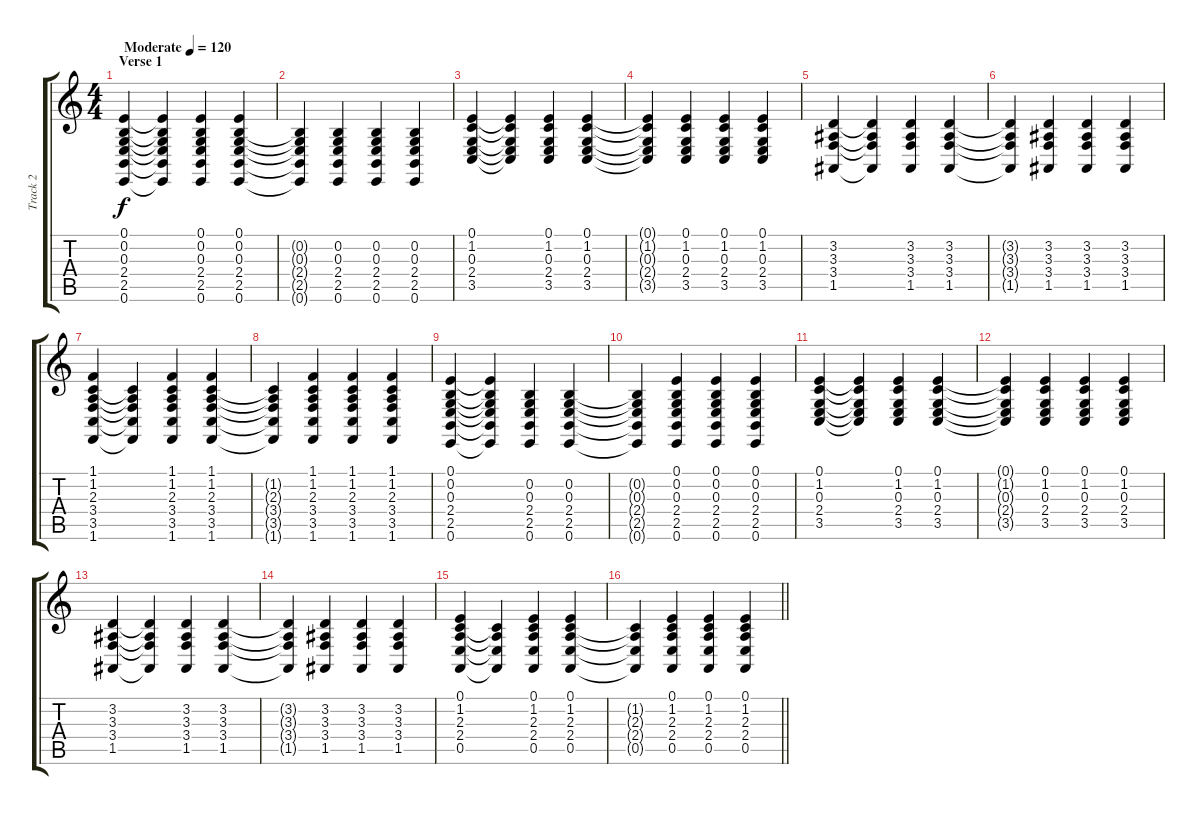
\track ("Track 2" "Track 2") {instrument drawbarorgan}
\staff {score tabs}
\tuning (E4 B3 G3 D3 A2 E2) {hide}
\ts (4 4)
\section ("" "Verse 1")
\tempo (120 "Moderate")
\clef g2
\ks c
(0.1 0.2 0.3 2.4 2.5 0.6).4{dy f instrument drawbarorgan} (0.1{t} 0.2{t} 0.3{t} 2.4{t} 2.5{t} 0.6{t}).4 (0.1 0.2 0.3 2.4 2.5 0.6).4 (0.1 0.2 0.3 2.4 2.5 0.6).4 |
(0.2{t} 0.3{t} 2.4{t} 2.5{t} 0.6{t}).4 (0.2 0.3 2.4 2.5 0.6).4 (0.2 0.3 2.4 2.5 0.6).4 (0.2 0.3 2.4 2.5 0.6).4 |
(0.1 1.2 0.3 2.4 3.5).4 (0.1{t} 1.2{t} 0.3{t} 2.4{t} 3.5{t}).4 (0.1 1.2 0.3 2.4 3.5).4 (0.1 1.2 0.3 2.4 3.5).4 |
(0.1{t} 1.2{t} 0.3{t} 2.4{t} 3.5{t}).4 (0.1 1.2 0.3 2.4 3.5).4 (0.1 1.2 0.3 2.4 3.5).4 (0.1 1.2 0.3 2.4 3.5).4 |
(3.2 3.3 3.4 1.5).4 (3.2{t} 3.3{t} 3.4{t} 1.5{t}).4 (3.2 3.3 3.4 1.5).4 (3.2 3.3 3.4 1.5).4 |
(3.2{t} 3.3{t} 3.4{t} 1.5{t}).4 (3.2 3.3 3.4 1.5).4 (3.2 3.3 3.4 1.5).4 (3.2 3.3 3.4 1.5).4 |
(1.1 1.2 2.3 3.4 3.5 1.6).4 (1.2{t} 2.3{t} 3.4{t} 3.5{t} 1.6{t}).4 (1.1 1.2 2.3 3.4 3.5 1.6).4 (1.1 1.2 2.3 3.4 3.5 1.6).4 |
(1.2{t} 2.3{t} 3.4{t} 3.5{t} 1.6{t}).4 (1.1 1.2 2.3 3.4 3.5 1.6).4 (1.1 1.2 2.3 3.4 3.5 1.6).4 (1.1 1.2 2.3 3.4 3.5 1.6).4 |
(0.1 0.2 0.3 2.4 2.5 0.6).4 (0.1{t} 0.2{t} 0.3{t} 2.4{t} 2.5{t} 0.6{t}).4 (0.2 0.3 2.4 2.5 0.6).4 (0.2 0.3 2.4 2.5 0.6).4 |
(0.2{t} 0.3{t} 2.4{t} 2.5{t} 0.6{t}).4 (0.1 0.2 0.3 2.4 2.5 0.6).4 (0.1 0.2 0.3 2.4 2.5 0.6).4 (0.1 0.2 0.3 2.4 2.5 0.6).4 |
(0.1 1.2 0.3 2.4 3.5).4 (0.1{t} 1.2{t} 0.3{t} 2.4{t} 3.5{t}).4 (0.1 1.2 0.3 2.4 3.5).4 (0.1 1.2 0.3 2.4 3.5).4 |
(0.1{t} 1.2{t} 0.3{t} 2.4{t} 3.5{t}).4 (0.1 1.2 0.3 2.4 3.5).4 (0.1 1.2 0.3 2.4 3.5).4 (0.1 1.2 0.3 2.4 3.5).4 |
(3.2 3.3 3.4 1.5).4 (3.2{t} 3.3{t} 3.4{t} 1.5{t}).4 (3.2 3.3 3.4 1.5).4 (3.2 3.3 3.4 1.5).4 |
(3.2{t} 3.3{t} 3.4{t} 1.5{t}).4 (3.2 3.3 3.4 1.5).4 (3.2 3.3 3.4 1.5).4 (3.2 3.3 3.4 1.5).4 |
(0.1 1.2 2.3 2.4 0.5).4 (1.2{t} 2.3{t} 2.4{t} 0.5{t}).4 (0.1 1.2 2.3 2.4 0.5).4 (0.1 1.2 2.3 2.4 0.5).4 |
\barLineRight lightlight
(1.2{t} 2.3{t} 2.4{t} 0.5{t}).4 (0.1 1.2 2.3 2.4 0.5).4 (0.1 1.2 2.3 2.4 0.5).4 (0.1 1.2 2.3 2.4 0.5).4
